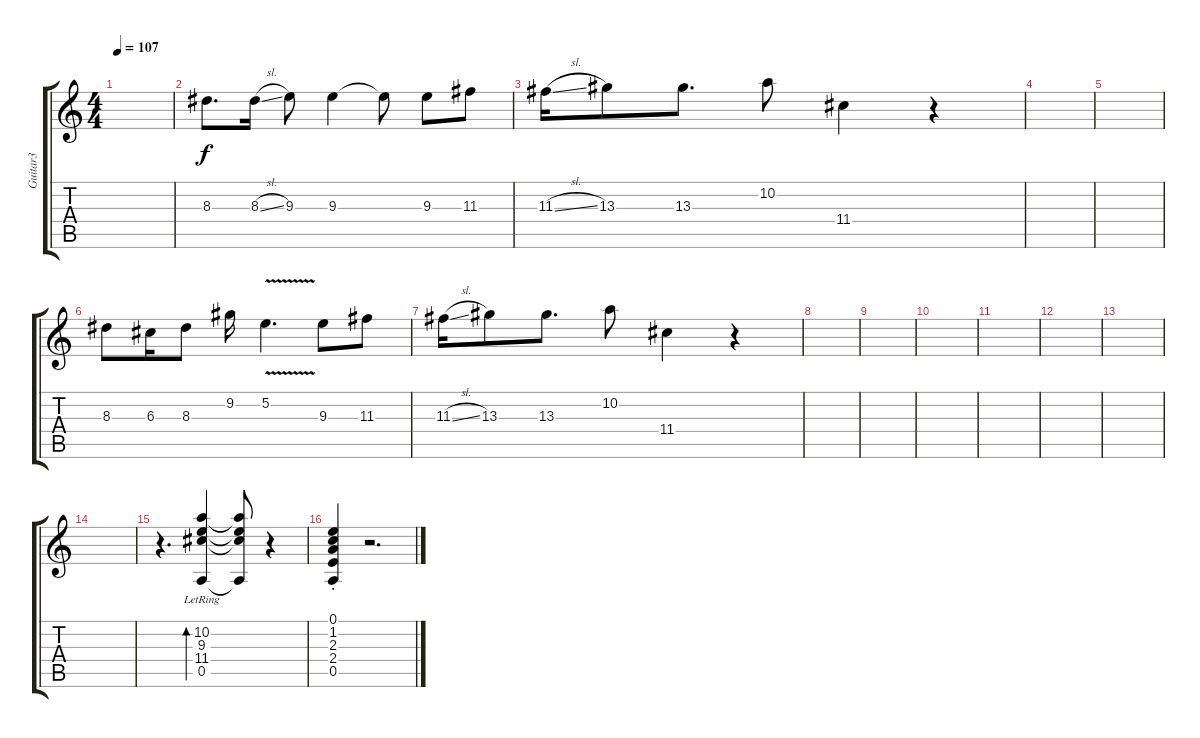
\track ("Guitar3" "Guitar3") {instrument acousticguitarsteel}
\staff {score tabs}
\tuning (E4 B3 G3 D3 A2 E2) {hide}
\ts (4 4)
\tempo 107
\clef g2
\ks c
|
8.3.8{d} 8.3{sl}.16 9.3.8 9.3.4 9.3{t}.8 9.3.8 11.3.8 |
11.3{sl}.16 13.3.8 13.3.8{d} 10.2.8 11.4.4 r.4 |
|
|
8.3.8 6.3.16 8.3.8 9.2.16 5.2{v}.4{d} 9.3.8 11.3.8 |
11.3{sl}.16 13.3.8 13.3.8{d} 10.2.8 11.4.4 r.4 |
|
|
|
|
|
|
|
r.4{d} (10.2{lr} 9.3{lr} 11.4{lr} 0.5{lr}).4{bd 120} (10.2{t} 9.3{t} 11.4{t} 0.5{t}).8 r.4 |
(0.1{st} 1.2{st} 2.3{st} 2.4{st} 0.5{st}).4 r.2{d}
